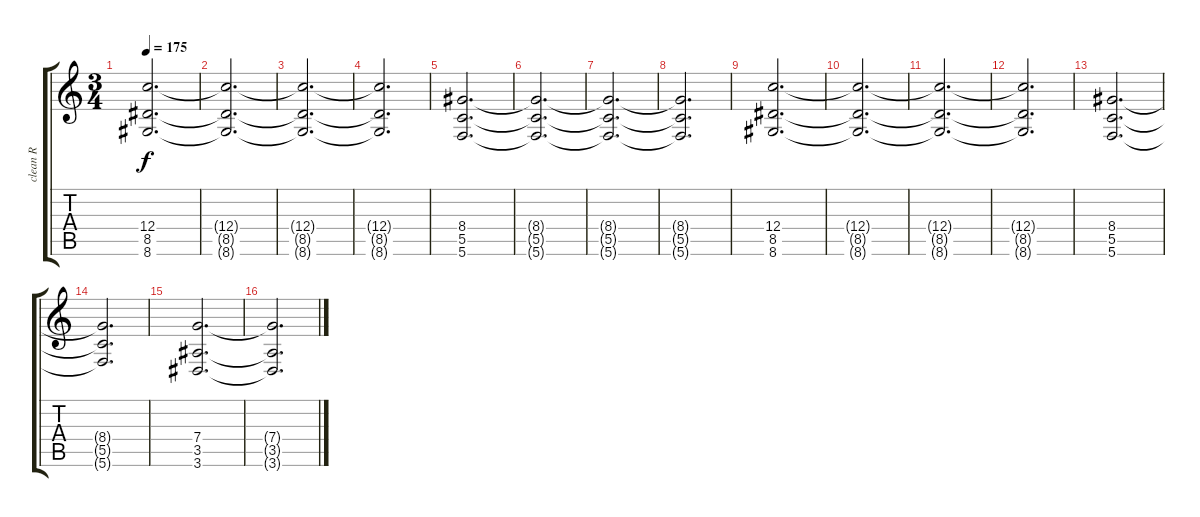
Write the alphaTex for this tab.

\track ("clean R" "clean R") {instrument electricguitarjazz}
\staff {score tabs}
\tuning (D4 A3 F3 C3 G2 C2) {hide}
\ts (3 4)
\tempo 175
\clef g2
\ks c
(12.4 8.5 8.6).2{d dy f} |
(12.4{t} 8.5{t} 8.6{t}).2{d} |
(12.4{t} 8.5{t} 8.6{t}).2{d} |
(12.4{t} 8.5{t} 8.6{t}).2{d} |
(8.4 5.5 5.6).2{d} |
(8.4{t} 5.5{t} 5.6{t}).2{d} |
(8.4{t} 5.5{t} 5.6{t}).2{d} |
(8.4{t} 5.5{t} 5.6{t}).2{d} |
(12.4 8.5 8.6).2{d} |
(12.4{t} 8.5{t} 8.6{t}).2{d} |
(12.4{t} 8.5{t} 8.6{t}).2{d} |
(12.4{t} 8.5{t} 8.6{t}).2{d} |
(8.4 5.5 5.6).2{d} |
(8.4{t} 5.5{t} 5.6{t}).2{d} |
(7.4 3.5 3.6).2{d} |
(7.4{t} 3.5{t} 3.6{t}).2{d}
